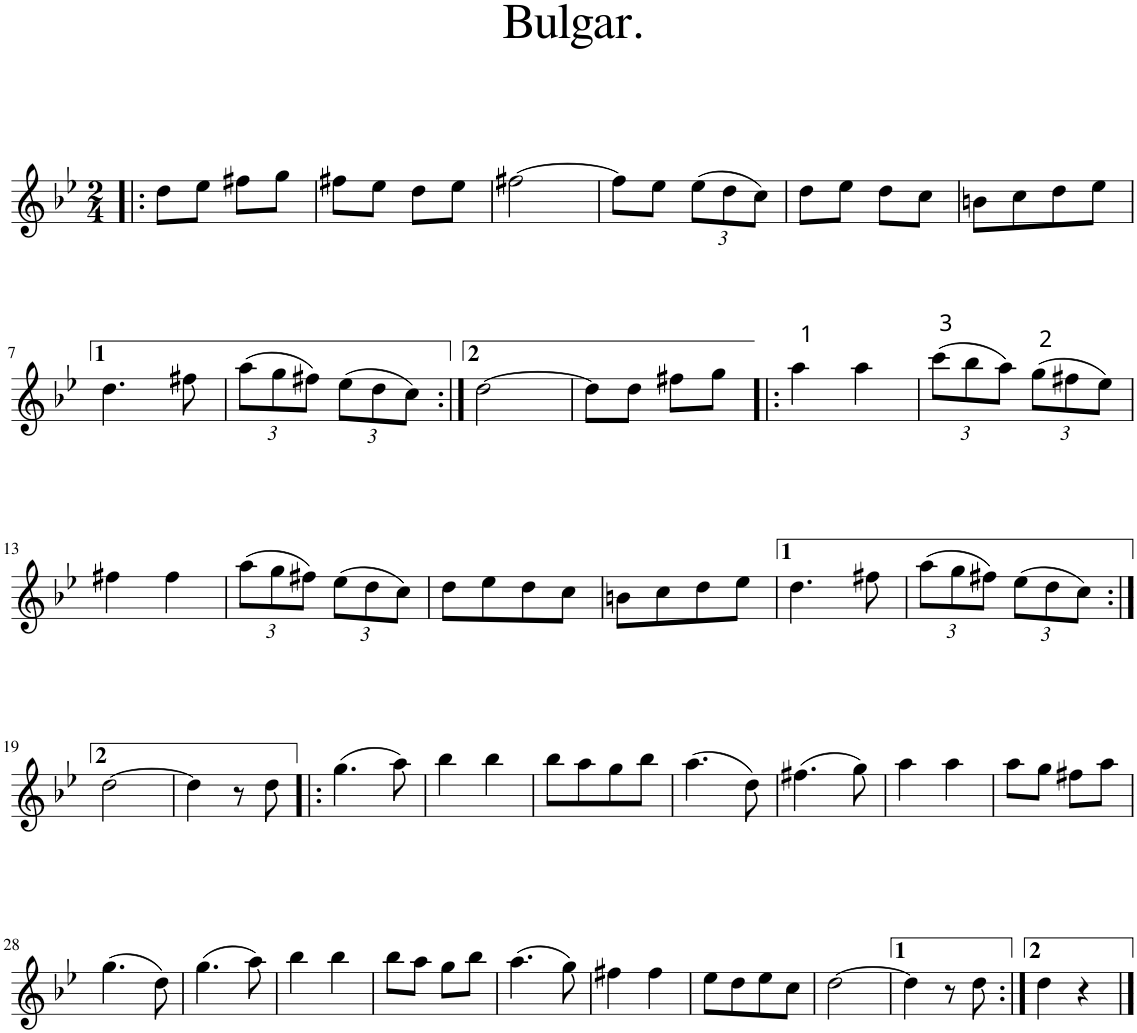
**kern
*part1
*staff1
*I"Piano
*I'Pno.
*clefG2
*k[b-e-]
*g:
*M2/4
=1!|:
8dd\L
8ee-\J
8ff#X\L
8gg\J
=2
8ff#X\L
8ee-\J
8dd\L
8ee-\J
=3
[2ff#X\
=4
8ff#\L]
8ee-\J
*Xbrackettup
(12ee-\L
12dd\
12cc\J)
=5
8dd\L
8ee-\J
8dd\L
8cc\J
=6
8bn\L
8cc\
8dd\
8ee-\J
!!LO:LB:g=z
=7
4.dd\
8ff#X\
=8
(12aa\L
12gg\
12ff#X\J)
(12ee-\L
12dd\
12cc\J)
=9:|!
[2dd\
=10
8dd\L]
8dd\J
8ff#X\L
8gg\J
=11!|:
4aa\
4aa\
=12
(12ccc\L
12bb-\
12aa\J)
(12gg\L
12ff#X\
12ee-\J)
!!LO:LB:g=z
=13
4ff#X\
4ff#\
=14
(12aa\L
12gg\
12ff#X\J)
(12ee-\L
12dd\
12cc\J)
=15
8dd\L
8ee-\
8dd\
8cc\J
=16
8bn\L
8cc\
8dd\
8ee-\J
=17
4.dd\
8ff#X\
=18
(12aa\L
12gg\
12ff#X\J)
(12ee-\L
12dd\
12cc\J)
!!LO:LB:g=z
=19:|!
[2dd\
=20
4dd\]
8r
8dd\
=21!|:
(4.gg\
8aa\)
=22
4bb-\
4bb-\
=23
8bb-\L
8aa\
8gg\
8bb-\J
=24
(4.aa\
8dd\)
=25
(4.ff#X\
8gg\)
=26
4aa\
4aa\
=27
8aa\L
8gg\J
8ff#X\L
8aa\J
!!LO:LB:g=z
=28
(4.gg\
8dd\)
=29
(4.gg\
8aa\)
=30
4bb-\
4bb-\
=31
8bb-\L
8aa\J
8gg\L
8bb-\J
=32
(4.aa\
8gg\)
=33
4ff#X\
4ff#\
=34
8ee-\L
8dd\
8ee-\
8cc\J
=35
[2dd\
=36
4dd\]
8r
8dd\
=37:|!
4dd\
4r
==
*-
